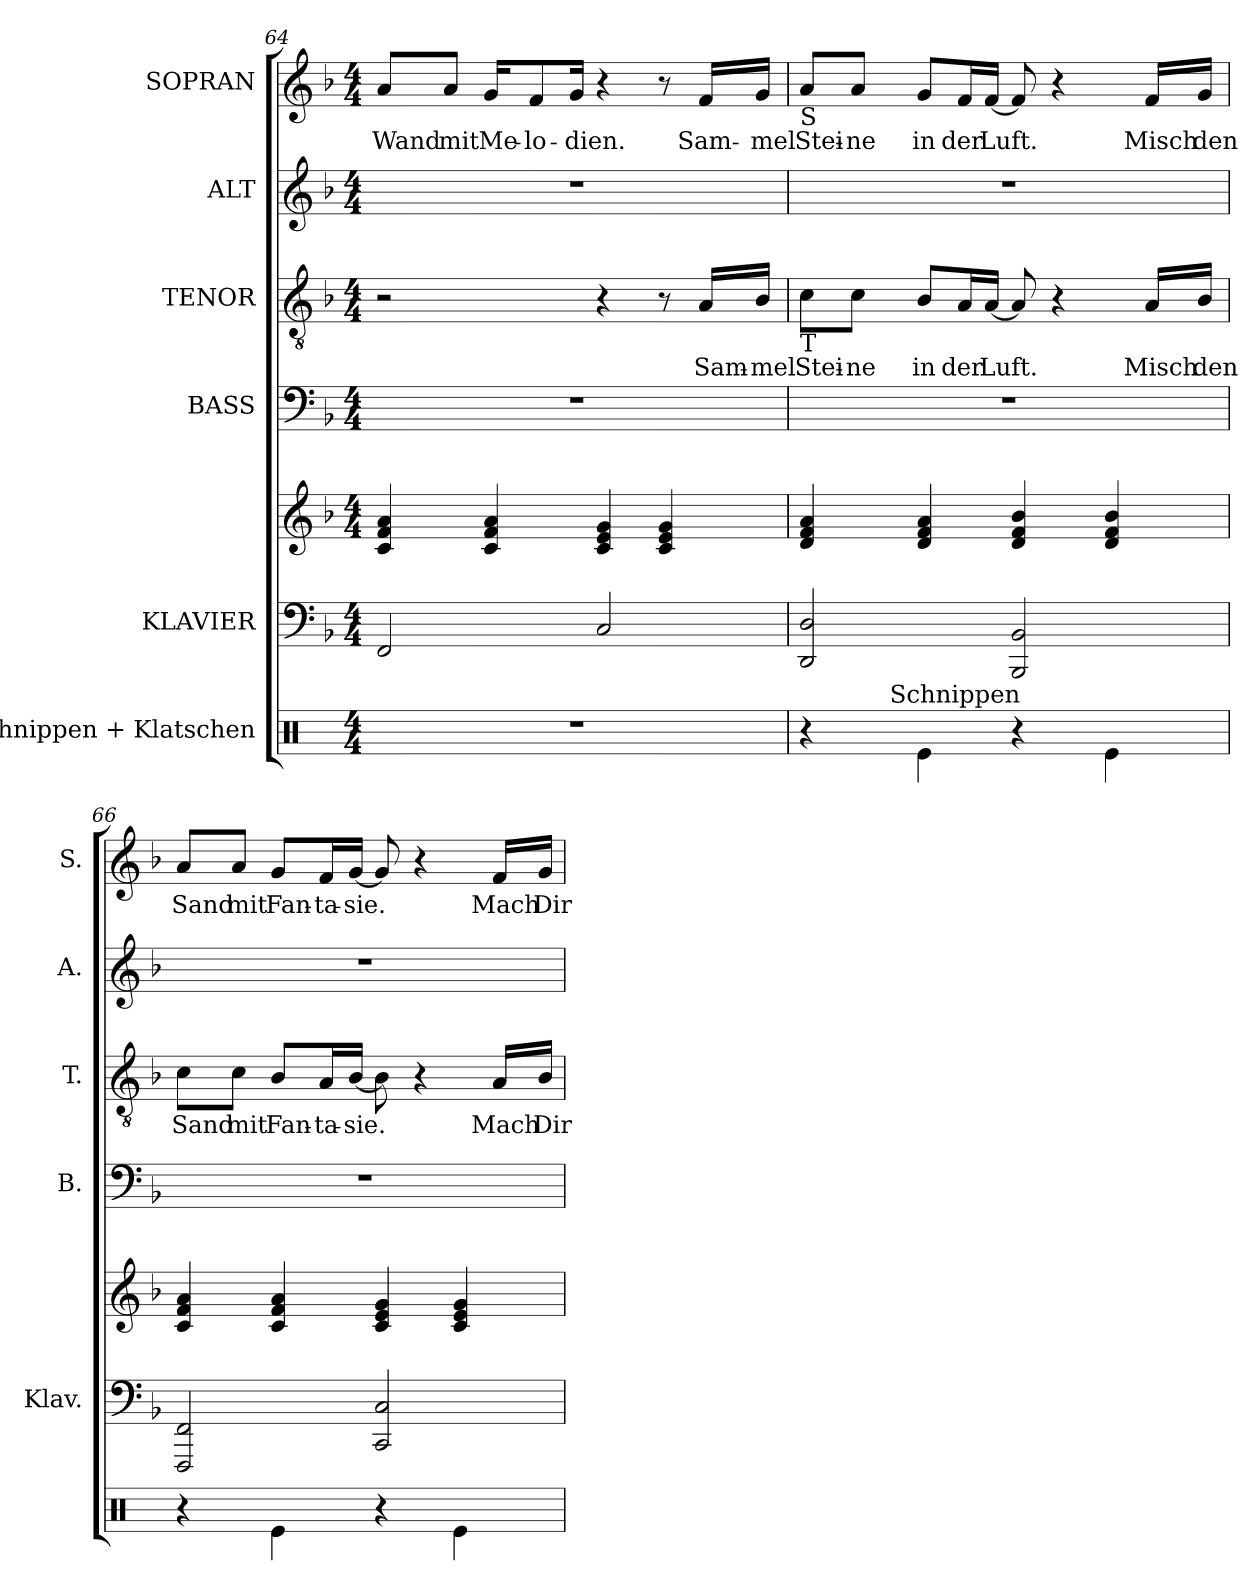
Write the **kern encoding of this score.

**kern	**kern	**kern	**kern	**kern	**text	**kern	**kern	**text
*part6	*part5	*part5	*part4	*part3	*part3	*part2	*part1	*part1
*staff7	*staff6	*staff5	*staff4	*staff3	*staff3	*staff2	*staff1	*staff1
*I"Schnippen + Klatschen	*I"KLAVIER	*	*I"BASS	*I"TENOR	*	*I"ALT	*I"SOPRAN	*
*	*I'Klav.	*	*I'B.	*I'T.	*	*I'A.	*I'S.	*
*clefX	*clefF4	*clefG2	*clefF4	*clefGv2	*	*clefG2	*clefG2	*
*	*	*	*	*ITrd7c12	*	*	*	*
*k[]	*k[b-]	*k[b-]	*k[b-]	*k[b-]	*	*k[b-]	*k[b-]	*
*C:	*d:	*d:	*d:	*d:	*	*d:	*d:	*
*M4/4	*M4/4	*M4/4	*M4/4	*M4/4	*	*M4/4	*M4/4	*
=64	=64	=64	=64	=64	=64	=64	=64	=64
!	!	!	!	!	!	!	!	!LO:LY:b:color=#000000
1r	2FFi/	4ci/ 4fi 4ai	1r	2r	.	1r	8ai/L	Wand
!	!	!	!	!	!	!	!	!LO:LY:b:color=#000000
.	.	.	.	.	.	.	8ai/J	mit
!	!	!	!	!	!	!	!	!LO:LY:b:color=#000000
.	.	4ci/ 4fi 4ai	.	.	.	.	16gi/KL	Me-
!	!	!	!	!	!	!	!	!LO:LY:b:color=#000000
.	.	.	.	.	.	.	8fi/	-lo-
!	!	!	!	!	!	!	!	!LO:LY:b:color=#000000
.	.	.	.	.	.	.	16gi/Jk	-dien.
.	2Ci/	4ci/ 4ei 4gi	.	4r	.	.	4r	.
.	.	4ci/ 4ei 4gi	.	8r	.	.	8r	.
!	!	!	!	!	!LO:LY:b:color=#000000	!	!	!
!	!	!	!	!	!	!	!	!LO:LY:b:color=#000000
.	.	.	.	16AAi/LL	Sam-	.	16fi/LL	Sam-
!	!	!	!	!	!LO:LY:b:color=#000000	!	!	!
!	!	!	!	!	!	!	!	!LO:LY:b:color=#000000
.	.	.	.	16BB-i/JJ	-mel	.	16gi/JJ	-mel
!!LO:LB:g=z
=65	=65	=65	=65	=65	=65	=65	=65	=65
!	!	!	!	!	!LO:LY:b:color=#000000	!	!	!
!	!	!	!	!	!	!	!LO:TX:b:t=S	!
!	!	!	!	!LO:TX:b:t=T	!	!	!	!
!	!	!	!	!	!	!	!	!LO:LY:b:color=#000000
*^	*	*	*	*	*	*	*	*
4r	8ryy	2DDi/ 2Di	4di/ 4fi 4ai	1r	8Ci\L	Stei-	1r	8ai/L	Stei-
!	!	!	!	!	!	!LO:LY:b:color=#000000	!	!	!
!	!	!	!	!	!	!	!	!	!LO:LY:b:color=#000000
.	32ryy	.	.	.	8Ci\J	-ne	.	8ai/J	-ne
.	64ryy	.	.	.	.	.	.	.	.
.	128ryy	.	.	.	.	.	.	.	.
.	512ryy	.	.	.	.	.	.	.	.
!	!LO:TX:a:t=Schnippen	!	!	!	!	!	!	!	!
.	2ryy	.	.	.	.	.	.	.	.
!	!	!	!	!	!	!LO:LY:b:color=#000000	!	!	!
!	!	!	!	!	!	!	!	!	!LO:LY:b:color=#000000
4Rei\	.	.	4di/ 4fi 4ai	.	8BB-i/L	in	.	8gi/L	in
!	!	!	!	!	!	!LO:LY:b:color=#000000	!	!	!
!	!	!	!	!	!	!	!	!	!LO:LY:b:color=#000000
.	.	.	.	.	16AAi/L	der	.	16fi/L	der
!	!	!	!	!	!	!LO:LY:b:color=#000000	!	!	!
!	!	!	!	!	!	!	!	!	!LO:LY:b:color=#000000
.	.	.	.	.	[<16AAi/JJ	Luft.	.	[<16fi/JJ	Luft.
4r	.	2BBB-i/ 2BB-i	4di/ 4fi 4b-i	.	8AAi/]	.	.	8fi/]	.
.	.	.	.	.	4r	.	.	4r	.
.	4ryy	.	.	.	.	.	.	.	.
4Rei\	.	.	4di/ 4fi 4b-i	.	.	.	.	.	.
!	!	!	!	!	!	!LO:LY:b:color=#000000	!	!	!
!	!	!	!	!	!	!	!	!	!LO:LY:b:color=#000000
.	.	.	.	.	16AAi/LL	Misch	.	16fi/LL	Misch
.	16ryy	.	.	.	.	.	.	.	.
!	!	!	!	!	!	!LO:LY:b:color=#000000	!	!	!
!	!	!	!	!	!	!	!	!	!LO:LY:b:color=#000000
.	.	.	.	.	16BB-i/JJ	den	.	16gi/JJ	den
.	256.ryy	.	.	.	.	.	.	.	.
*v	*v	*	*	*	*	*	*	*	*
=66	=66	=66	=66	=66	=66	=66	=66	=66
*^	*	*	*	*	*	*	*	*
!	!	!	!	!	!	!LO:LY:b:color=#000000	!	!	!
*v	*v	*	*	*	*	*	*	*	*
*^	*	*	*	*	*	*	*	*
!	!	!	!	!	!	!	!	!	!LO:LY:b:color=#000000
*v	*v	*	*	*	*	*	*	*	*
4r	2FFFi/ 2FFi	4ci/ 4fi 4ai	1r	8Ci\L	Sand	1r	8ai/L	Sand
!	!	!	!	!	!LO:LY:b:color=#000000	!	!	!
!	!	!	!	!	!	!	!	!LO:LY:b:color=#000000
.	.	.	.	8Ci\J	mit	.	8ai/J	mit
!	!	!	!	!	!LO:LY:b:color=#000000	!	!	!
!	!	!	!	!	!	!	!	!LO:LY:b:color=#000000
4Rei\	.	4ci/ 4fi 4ai	.	8BB-i/L	Fan-	.	8gi/L	Fan-
!	!	!	!	!	!LO:LY:b:color=#000000	!	!	!
!	!	!	!	!	!	!	!	!LO:LY:b:color=#000000
.	.	.	.	16AAi/L	-ta-	.	16fi/L	-ta-
!	!	!	!	!	!LO:LY:b:color=#000000	!	!	!
!	!	!	!	!	!	!	!	!LO:LY:b:color=#000000
.	.	.	.	[<16BB-i/JJ	-sie.	.	[<16gi/JJ	-sie.
4r	2CCi/ 2Ci	4ci/ 4ei 4gi	.	8BB-i\]	.	.	8gi/]	.
.	.	.	.	4r	.	.	4r	.
4Rei\	.	4ci/ 4ei 4gi	.	.	.	.	.	.
!	!	!	!	!	!LO:LY:b:color=#000000	!	!	!
!	!	!	!	!	!	!	!	!LO:LY:b:color=#000000
.	.	.	.	16AAi/LL	Mach	.	16fi/LL	Mach
!	!	!	!	!	!LO:LY:b:color=#000000	!	!	!
!	!	!	!	!	!	!	!	!LO:LY:b:color=#000000
.	.	.	.	16BB-i/JJ	Dir	.	16gi/JJ	Dir
=	=	=	=	=	=	=	=	=
*-	*-	*-	*-	*-	*-	*-	*-	*-
